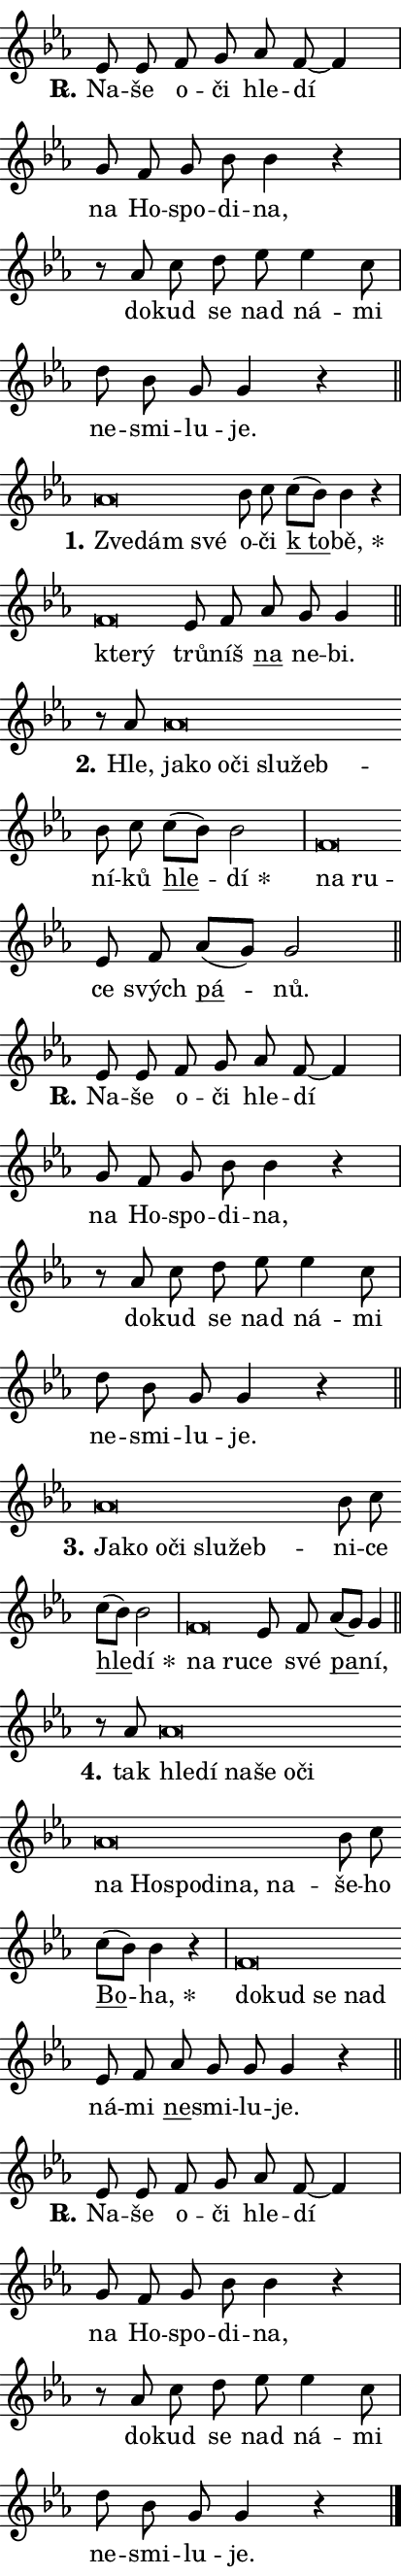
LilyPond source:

\version "2.22.1"
\header { tagline = "" }
\paper {
  indent = 0\cm
  top-margin = 0\cm
  right-margin = 0\cm
  bottom-margin = 0\cm
  left-margin = 0\cm
  paper-width = 7\cm
  page-breaking = #ly:one-page-breaking
  system-system-spacing.basic-distance = #11
  score-system-spacing.basic-distance = #11.3
  ragged-last = ##f
}


%% Author: Thomas Morley
%% https://lists.gnu.org/archive/html/lilypond-user/2020-05/msg00002.html
#(define (line-position grob)
"Returns position of @var[grob} in current system:
   @code{'start}, if at first time-step
   @code{'end}, if at last time-step
   @code{'middle} otherwise
"
  (let* ((col (ly:item-get-column grob))
         (ln (ly:grob-object col 'left-neighbor))
         (rn (ly:grob-object col 'right-neighbor))
         (col-to-check-left (if (ly:grob? ln) ln col))
         (col-to-check-right (if (ly:grob? rn) rn col))
         (break-dir-left
           (and
             (ly:grob-property col-to-check-left 'non-musical #f)
             (ly:item-break-dir col-to-check-left)))
         (break-dir-right
           (and
             (ly:grob-property col-to-check-right 'non-musical #f)
             (ly:item-break-dir col-to-check-right))))
        (cond ((eqv? 1 break-dir-left) 'start)
              ((eqv? -1 break-dir-right) 'end)
              (else 'middle))))

#(define (tranparent-at-line-position vctor)
  (lambda (grob)
  "Relying on @code{line-position} select the relevant enry from @var{vctor}.
Used to determine transparency,"
    (case (line-position grob)
      ((end) (not (vector-ref vctor 0)))
      ((middle) (not (vector-ref vctor 1)))
      ((start) (not (vector-ref vctor 2))))))

noteHeadBreakVisibility =
#(define-music-function (break-visibility)(vector?)
"Makes @code{NoteHead}s transparent relying on @var{break-visibility}"
#{
  \override NoteHead.transparent =
    #(tranparent-at-line-position break-visibility)
#})

#(define delete-ledgers-for-transparent-note-heads
  (lambda (grob)
    "Reads whether a @code{NoteHead} is transparent.
If so this @code{NoteHead} is removed from @code{'note-heads} from
@var{grob}, which is supposed to be @code{LedgerLineSpanner}.
As a result ledgers are not printed for this @code{NoteHead}"
    (let* ((nhds-array (ly:grob-object grob 'note-heads))
           (nhds-list
             (if (ly:grob-array? nhds-array)
                 (ly:grob-array->list nhds-array)
                 '()))
           ;; Relies on the transparent-property being done before
           ;; Staff.LedgerLineSpanner.after-line-breaking is executed.
           ;; This is fragile ...
           (to-keep
             (remove
               (lambda (nhd)
                 (ly:grob-property nhd 'transparent #f))
               nhds-list)))
      ;; TODO find a better method to iterate over grob-arrays, similiar
      ;; to filter/remove etc for lists
      ;; For now rebuilt from scratch
      (set! (ly:grob-object grob 'note-heads)  '())
      (for-each
        (lambda (nhd)
          (ly:pointer-group-interface::add-grob grob 'note-heads nhd))
        to-keep))))

hideNotes = {
  \noteHeadBreakVisibility #begin-of-line-visible
}
unHideNotes = {
  \noteHeadBreakVisibility #all-visible
}

% work-around for resetting accidentals
% https://lilypond.org/doc/v2.23/Documentation/notation/displaying-rhythms#unmetered-music
cadenzaMeasure = {
  \cadenzaOff
  \partial 1024 s1024
  \cadenzaOn
}

#(define-markup-command (accent layout props text) (markup?)
  "Underline accented syllable"
  (interpret-markup layout props
    #{\markup \override #'(offset . 4.3) \underline { #text }#}))

responsum = \markup \concat {
  "R" \hspace #-1.05 \path #0.1 #'((moveto 0 0.07) (lineto 0.9 0.8)) \hspace #0.05 "."
}

\layout {
    \context {
        \Staff
        \remove "Time_signature_engraver"
        \override LedgerLineSpanner.after-line-breaking = #delete-ledgers-for-transparent-note-heads
    }
    \context {
        \Voice {
            \override NoteHead.output-attributes = #'((class . "notehead"))
            \override Hairpin.height = #0.55
        }
    }
    \context {
        \Lyrics {
            \override StanzaNumber.output-attributes = #'((class . "stanzanumber"))
            \override LyricSpace.minimum-distance = #0.9
            \override LyricText.font-name = #"TeX Gyre Schola"
            \override LyricText.font-size = 1
            \override StanzaNumber.font-name = #"TeX Gyre Schola Bold"
            \override StanzaNumber.font-size = 1
        }
    }
}

% magnetic-lyrics.ily
%
%   written by
%     Jean Abou Samra <jean@abou-samra.fr>
%     Werner Lemberg <wl@gnu.org>
%
%   adapted by
%     Jiri Hon <jiri.hon@gmail.com>
%
% Version 2022-Apr-15

% https://www.mail-archive.com/lilypond-user@gnu.org/msg149350.html

#(define (Left_hyphen_pointer_engraver context)
   "Collect syllable-hyphen-syllable occurrences in lyrics and store
them in properties.  This engraver only looks to the left.  For
example, if the lyrics input is @code{foo -- bar}, it does the
following.

@itemize @bullet
@item
Set the @code{text} property of the @code{LyricHyphen} grob between
@q{foo} and @q{bar} to @code{foo}.

@item
Set the @code{left-hyphen} property of the @code{LyricText} grob with
text @q{foo} to the @code{LyricHyphen} grob between @q{foo} and
@q{bar}.
@end itemize

Use this auxiliary engraver in combination with the
@code{lyric-@/text::@/apply-@/magnetic-@/offset!} hook."
   (let ((hyphen #f)
         (text #f))
     (make-engraver
      (acknowledgers
       ((lyric-syllable-interface engraver grob source-engraver)
        (set! text grob)))
      (end-acknowledgers
       ((lyric-hyphen-interface engraver grob source-engraver)
        ;(when (not (grob::has-interface grob 'lyric-space-interface))
          (set! hyphen grob)));)
      ((stop-translation-timestep engraver)
       (when (and text hyphen)
         (ly:grob-set-object! text 'left-hyphen hyphen))
       (set! text #f)
       (set! hyphen #f)))))

#(define (lyric-text::apply-magnetic-offset! grob)
   "If the space between two syllables is less than the value in
property @code{LyricText@/.details@/.squash-threshold}, move the right
syllable to the left so that it gets concatenated with the left
syllable.

Use this function as a hook for
@code{LyricText@/.after-@/line-@/breaking} if the
@code{Left_@/hyphen_@/pointer_@/engraver} is active."
   (let ((hyphen (ly:grob-object grob 'left-hyphen #f)))
     (when hyphen
       (let ((left-text (ly:spanner-bound hyphen LEFT)))
         (when (grob::has-interface left-text 'lyric-syllable-interface)
           (let* ((common (ly:grob-common-refpoint grob left-text X))
                  (this-x-ext (ly:grob-extent grob common X))
                  (left-x-ext
                   (begin
                     ;; Trigger magnetism for left-text.
                     (ly:grob-property left-text 'after-line-breaking)
                     (ly:grob-extent left-text common X)))
                  ;; `delta` is the gap width between two syllables.
                  (delta (- (interval-start this-x-ext)
                            (interval-end left-x-ext)))
                  (details (ly:grob-property grob 'details))
                  (threshold (assoc-get 'squash-threshold details 0.2)))
             (when (< delta threshold)
               (let* (;; We have to manipulate the input text so that
                      ;; ligatures crossing syllable boundaries are not
                      ;; disabled.  For languages based on the Latin
                      ;; script this is essentially a beautification.
                      ;; However, for non-Western scripts it can be a
                      ;; necessity.
                      (lt (ly:grob-property left-text 'text))
                      (rt (ly:grob-property grob 'text))
                      (is-space (grob::has-interface hyphen 'lyric-space-interface))
                      (space (if is-space " " ""))
                      (space-markup (grob-interpret-markup grob " "))
                      (space-size (interval-length (ly:stencil-extent space-markup X)))
                      (extra-delta (if is-space space-size 0))
                      ;; Append new syllable.
                      (ltrt-space (if (and (string? lt) (string? rt))
                                (string-append lt space rt)
                                (make-concat-markup (list lt space rt))))
                      ;; Right-align `ltrt` to the right side.
                      (ltrt-space-markup (grob-interpret-markup
                               grob
                               (make-translate-markup
                                (cons (interval-length this-x-ext) 0)
                                (make-right-align-markup ltrt-space)))))
                 (begin
                   ;; Don't print `left-text`.
                   (ly:grob-set-property! left-text 'stencil #f)
                   ;; Set text and stencil (which holds all collected
                   ;; syllables so far) and shift it to the left.
                   (ly:grob-set-property! grob 'text ltrt-space)
                   (ly:grob-set-property! grob 'stencil ltrt-space-markup)
                   (ly:grob-translate-axis! grob (- (- delta extra-delta)) X))))))))))


#(define (lyric-hyphen::displace-bounds-first grob)
   ;; Make very sure this callback isn't triggered too early.
   (let ((left (ly:spanner-bound grob LEFT))
         (right (ly:spanner-bound grob RIGHT)))
     (ly:grob-property left 'after-line-breaking)
     (ly:grob-property right 'after-line-breaking)
     (ly:lyric-hyphen::print grob)))

squashThreshold = #0.4

\layout {
  \context {
    \Lyrics
    \consists #Left_hyphen_pointer_engraver
    \override LyricText.after-line-breaking =
      #lyric-text::apply-magnetic-offset!
    \override LyricHyphen.stencil = #lyric-hyphen::displace-bounds-first
    \override LyricText.details.squash-threshold = \squashThreshold
    \override LyricHyphen.minimum-distance = 0
    \override LyricHyphen.minimum-length = \squashThreshold
  }
}

squash = \override LyricText.details.squash-threshold = 9999
unSquash = \override LyricText.details.squash-threshold = \squashThreshold

left = \override LyricText.self-alignment-X = #LEFT
unLeft = \revert LyricText.self-alignment-X

starOffset = #(lambda (grob) 
                (let ((x_offset (ly:self-alignment-interface::aligned-on-x-parent grob)))
                  (if (= x_offset 0) 0 (+ x_offset 1.2))))

star = #(define-music-function (syllable)(string?)
"Append star separator at the end of a syllable"
#{
  \once \override LyricText.X-offset = #starOffset
  \lyricmode { \markup {
    #syllable
    \override #'((font-name . "TeX Gyre Schola Bold")) \hspace #0.2 \lower #0.65 \larger "*"
  } }
#})

starAccent = #(define-music-function (syllable)(string?)
"Append star separator at the end of a syllable and make accent"
#{
  \once \override LyricText.X-offset = #starOffset
  \lyricmode { \markup {
    \accent #syllable
    \override #'((font-name . "TeX Gyre Schola Bold")) \hspace #0.2 \lower #0.65 \larger "*"
  } }
#})

breath = #(define-music-function (syllable)(string?)
"Append breathing indicator at the end of a syllable"
#{
  \lyricmode { \markup { #syllable "+" } }
#})

optionalBreath = #(define-music-function (syllable)(string?)
"Append optional breathing indicator at the end of a syllable"
#{
  \lyricmode { \markup { #syllable "(+)" } }
#})


\score {
    <<
        \new Voice = "melody" { \cadenzaOn \key es \major \relative { es'8 es f g as f~ f4 \cadenzaMeasure \bar "|" g8 f g bes bes4 r \cadenzaMeasure \bar "|" r8 as c d es es4 c8 \cadenzaMeasure \bar "|" d bes g g4 r \cadenzaMeasure \bar "||" \break } }
        \new Lyrics \lyricsto "melody" { \lyricmode { \set stanza = \responsum
Na -- še o -- či hle -- dí na Ho -- spo -- di -- na, do -- kud se nad ná -- mi ne -- smi -- lu -- je. } }
    >>
    \layout {}
}

\score {
    <<
        \new Voice = "melody" { \cadenzaOn \key es \major \relative { as'\breve*1/16 \hideNotes \breve*1/16 \breve*1/16 \bar "" \unHideNotes bes8 c \bar "" c[( bes)] bes4 r \cadenzaMeasure \bar "|" f\breve*1/16 \hideNotes \breve*1/16 \bar "" \unHideNotes es8 f \bar "" as g g4 \cadenzaMeasure \bar "||" \break } }
        \new Lyrics \lyricsto "melody" { \lyricmode { \set stanza = "1."
\left Zve -- \squash dám své \unLeft \unSquash o -- či \markup \accent "k to" -- \star bě, \left kte -- \squash rý \unLeft \unSquash trů -- níš \markup \accent na ne -- bi. } }
    >>
    \layout {}
}

\score {
    <<
        \new Voice = "melody" { \cadenzaOn \key es \major \relative { r8 as'8 as\breve*1/16 \hideNotes \breve*1/16 \bar "" \breve*1/16 \bar "" \breve*1/16 \bar "" \breve*1/16 \breve*1/16 \bar "" \unHideNotes bes8 c \bar "" c[( bes)] bes2 \cadenzaMeasure \bar "|" f\breve*1/16 \hideNotes \breve*1/16 \bar "" \unHideNotes es8 f \bar "" as[( g)] g2 \cadenzaMeasure \bar "||" \break } }
        \new Lyrics \lyricsto "melody" { \lyricmode { \set stanza = "2."
Hle, \left ja -- \squash ko o -- či slu -- žeb -- \unLeft \unSquash ní -- ků \markup \accent hle -- \star dí \left na \squash ru -- \unLeft \unSquash ce svých \markup \accent pá -- nů. } }
    >>
    \layout {}
}

\score {
    <<
        \new Voice = "melody" { \cadenzaOn \key es \major \relative { es'8 es f g as f~ f4 \cadenzaMeasure \bar "|" g8 f g bes bes4 r \cadenzaMeasure \bar "|" r8 as c d es es4 c8 \cadenzaMeasure \bar "|" d bes g g4 r \cadenzaMeasure \bar "||" \break } }
        \new Lyrics \lyricsto "melody" { \lyricmode { \set stanza = \responsum
Na -- še o -- či hle -- dí na Ho -- spo -- di -- na, do -- kud se nad ná -- mi ne -- smi -- lu -- je. } }
    >>
    \layout {}
}

\score {
    <<
        \new Voice = "melody" { \cadenzaOn \key es \major \relative { as'\breve*1/16 \hideNotes \breve*1/16 \bar "" \breve*1/16 \bar "" \breve*1/16 \bar "" \breve*1/16 \breve*1/16 \bar "" \unHideNotes bes8 c \bar "" c[( bes)] bes2 \cadenzaMeasure \bar "|" f\breve*1/16 \hideNotes \breve*1/16 \bar "" \unHideNotes es8 f \bar "" as[( g)] g4 \cadenzaMeasure \bar "||" \break } }
        \new Lyrics \lyricsto "melody" { \lyricmode { \set stanza = "3."
\left Ja -- \squash ko o -- či slu -- žeb -- \unLeft \unSquash ni -- ce \markup \accent hle -- \star dí \left na \squash ru -- \unLeft \unSquash ce své \markup \accent pa -- ní, } }
    >>
    \layout {}
}

\score {
    <<
        \new Voice = "melody" { \cadenzaOn \key es \major \relative { r8 as'8 as\breve*1/16 \hideNotes \breve*1/16 \bar "" \breve*1/16 \bar "" \breve*1/16 \bar "" \breve*1/16 \bar "" \breve*1/16 \bar "" \breve*1/16 \bar "" \breve*1/16 \bar "" \breve*1/16 \bar "" \breve*1/16 \bar "" \breve*1/16 \breve*1/16 \bar "" \unHideNotes bes8 c \bar "" c[( bes)] bes4 r \cadenzaMeasure \bar "|" f\breve*1/16 \hideNotes \breve*1/16 \bar "" \breve*1/16 \breve*1/16 \bar "" \unHideNotes es8 f \bar "" as g g g4 r \cadenzaMeasure \bar "||" \break } }
        \new Lyrics \lyricsto "melody" { \lyricmode { \set stanza = "4."
tak \left hle -- \squash dí na -- še o -- či na Ho -- spo -- di -- na, na -- \unLeft \unSquash še -- ho \markup \accent Bo -- \star ha, \left do -- \squash kud se nad \unLeft \unSquash ná -- mi \markup \accent ne -- smi -- lu -- je. } }
    >>
    \layout {}
}

\score {
    <<
        \new Voice = "melody" { \cadenzaOn \key es \major \relative { es'8 es f g as f~ f4 \cadenzaMeasure \bar "|" g8 f g bes bes4 r \cadenzaMeasure \bar "|" r8 as c d es es4 c8 \cadenzaMeasure \bar "|" d bes g g4 r \cadenzaMeasure \bar "||" \break } \bar "|." }
        \new Lyrics \lyricsto "melody" { \lyricmode { \set stanza = \responsum
Na -- še o -- či hle -- dí na Ho -- spo -- di -- na, do -- kud se nad ná -- mi ne -- smi -- lu -- je. } }
    >>
    \layout {}
}
